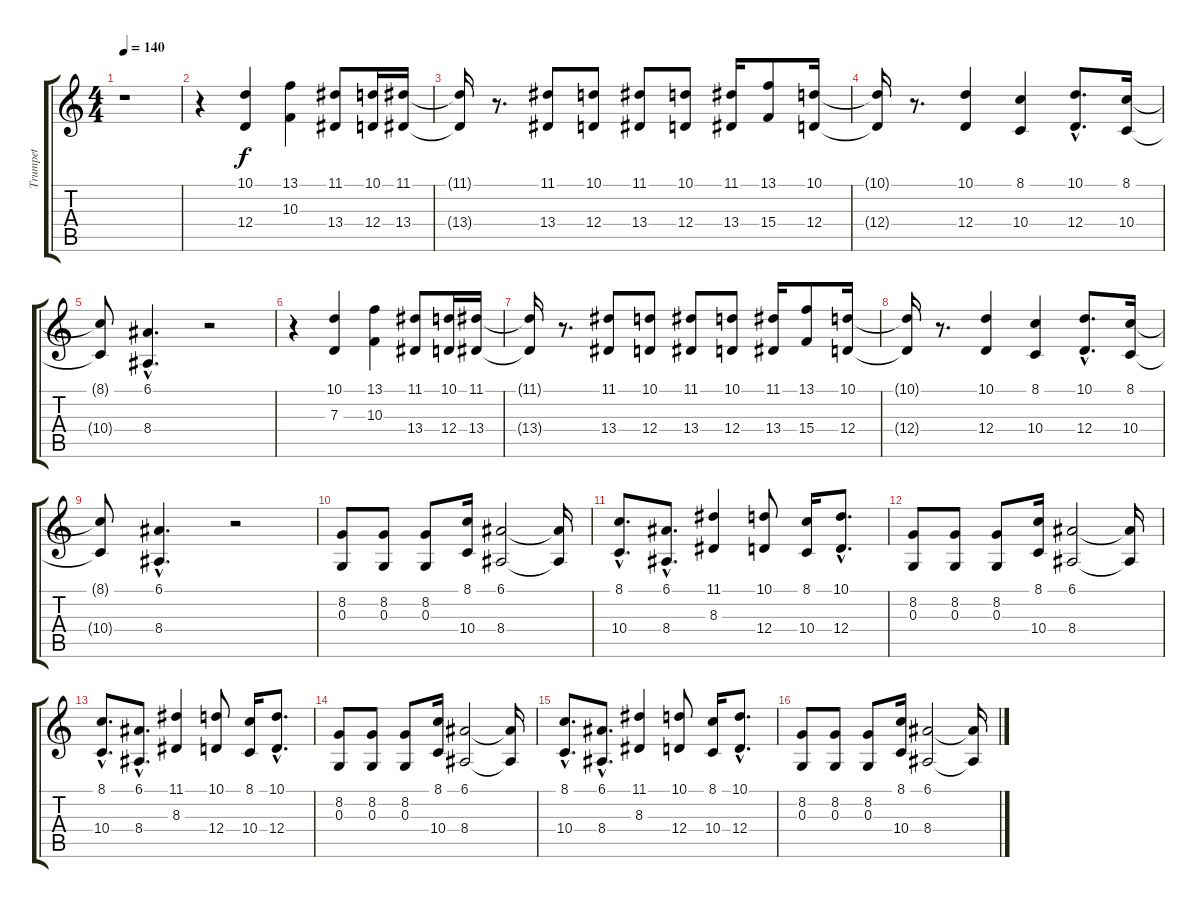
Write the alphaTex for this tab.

\track ("Trumpet" "Trumpet") {instrument trumpet}
\staff {score tabs}
\tuning (E4 B3 G3 D3 A2 E2) {hide}
\ts (4 4)
\tempo 140
\clef g2
\ks c
r.1{dy f instrument trumpet} |
r.4 (10.1 12.4).4 (13.1 10.3).4 (11.1 13.4).8 (10.1 12.4).16 (11.1 13.4).16 |
(11.1{t} 13.4{t}).16 r.8{d} (11.1 13.4).8 (10.1 12.4).8 (11.1 13.4).8 (10.1 12.4).8 (11.1 13.4).16 (13.1 15.4).8 (10.1 12.4).16 |
(10.1{t} 12.4{t}).16 r.8{d} (10.1 12.4).4 (8.1 10.4).4 (10.1{hac} 12.4{hac}).8{d} (8.1 10.4).16 |
(8.1{t} 10.4{t}).8 (6.1{hac} 8.4{hac}).4{d} r.2 |
r.4 (10.1 7.3).4 (13.1 10.3).4 (11.1 13.4).8 (10.1 12.4).16 (11.1 13.4).16 |
(11.1{t} 13.4{t}).16 r.8{d} (11.1 13.4).8 (10.1 12.4).8 (11.1 13.4).8 (10.1 12.4).8 (11.1 13.4).16 (13.1 15.4).8 (10.1 12.4).16 |
(10.1{t} 12.4{t}).16 r.8{d} (10.1 12.4).4 (8.1 10.4).4 (10.1{hac} 12.4{hac}).8{d} (8.1 10.4).16 |
(8.1{t} 10.4{t}).8 (6.1{hac} 8.4{hac}).4{d} r.2 |
(8.2 0.3).8 (8.2 0.3).8 (8.2 0.3).8 (8.1 10.4).16 (6.1 8.4).2 (6.1{t} 8.4{t}).16 |
(8.1{hac} 10.4{hac}).8{d} (6.1{hac} 8.4{hac}).8{d} (11.1 8.3).4 (10.1 12.4).8 (8.1 10.4).16 (10.1{hac} 12.4{hac}).8{d} |
(8.2 0.3).8 (8.2 0.3).8 (8.2 0.3).8 (8.1 10.4).16 (6.1 8.4).2 (6.1{t} 8.4{t}).16 |
(8.1{hac} 10.4{hac}).8{d} (6.1{hac} 8.4{hac}).8{d} (11.1 8.3).4 (10.1 12.4).8 (8.1 10.4).16 (10.1{hac} 12.4{hac}).8{d} |
(8.2 0.3).8 (8.2 0.3).8 (8.2 0.3).8 (8.1 10.4).16 (6.1 8.4).2 (6.1{t} 8.4{t}).16 |
(8.1{hac} 10.4{hac}).8{d} (6.1{hac} 8.4{hac}).8{d} (11.1 8.3).4 (10.1 12.4).8 (8.1 10.4).16 (10.1{hac} 12.4{hac}).8{d} |
(8.2 0.3).8 (8.2 0.3).8 (8.2 0.3).8 (8.1 10.4).16 (6.1 8.4).2 (6.1{t} 8.4{t}).16
